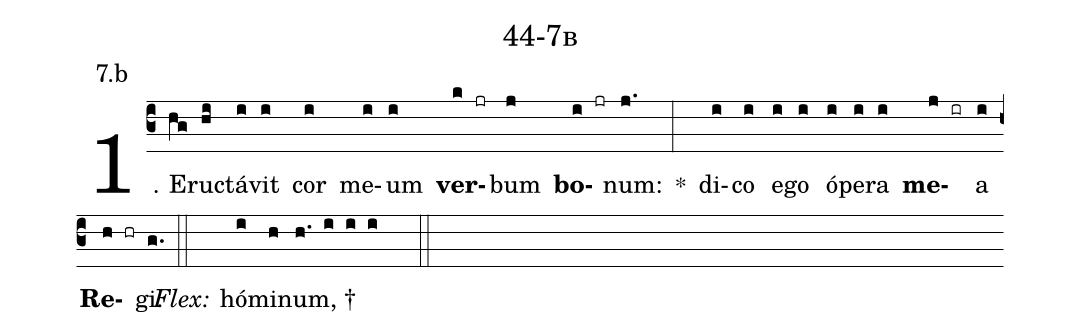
name: 44-7b;
annotation: 7.b;
%%
(c3)1. E(hg)ruc(hi)tá(i)vit(i) cor(i) me(i)um(i) <b>ver</b>(k jr)bum(j) <b>bo</b>(i jr)num:(j.) *(:) di(i)co(i) e(i)go(i) ó(i)pe(i)ra(i) <b>me</b>(j ir)a(i) <b>Re</b>(h hr)gi.(g.) (::)
<i>Flex:</i>()  hó(i)mi(h)num, †(h. i i i  ::)
